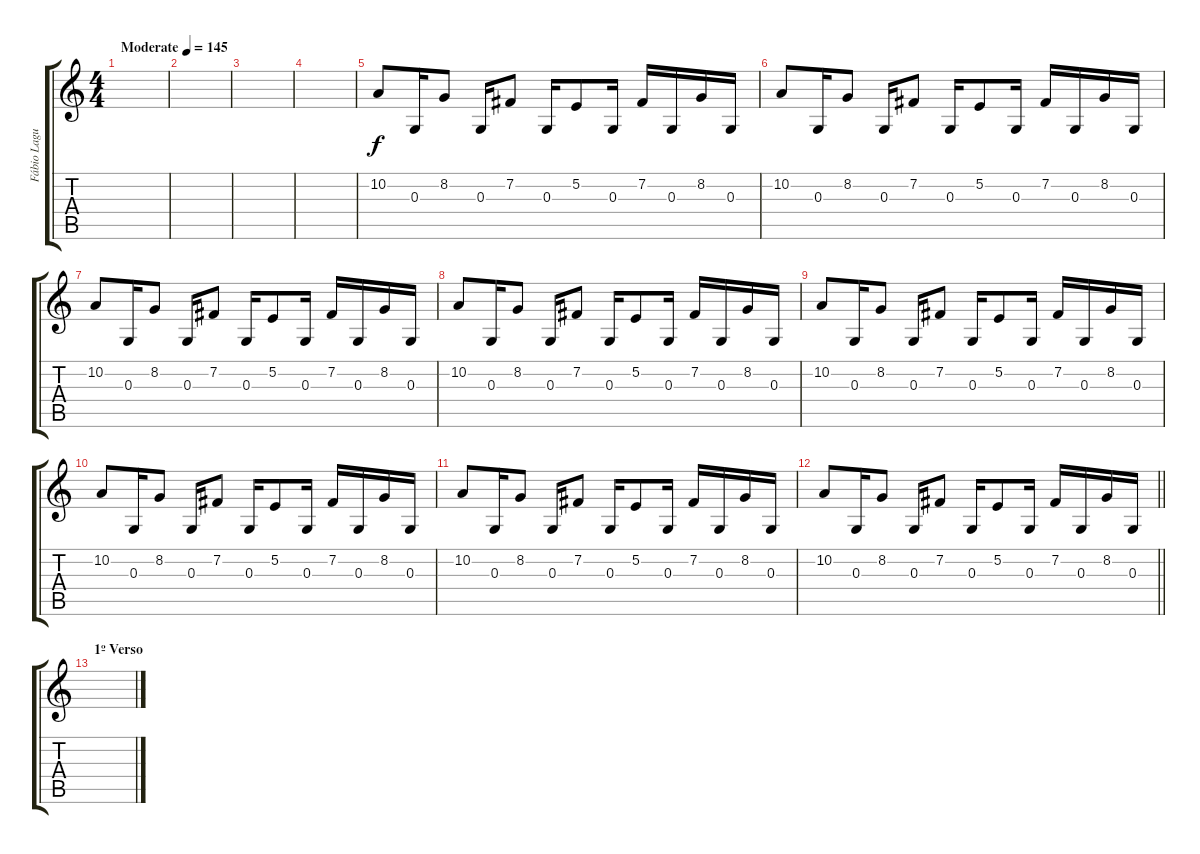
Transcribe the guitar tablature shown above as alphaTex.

\track ("Fábio Laguna" "Fábio Lagu") {instrument lead2sawtooth}
\staff {score tabs}
\tuning (E4 B3 G3 D3 A2 E2) {hide}
\ts (4 4)
\tempo (145 "Moderate")
\clef g2
\ks c
|
|
|
|
10.2.8 0.3.16 8.2.8 0.3.16 7.2.8 0.3.16 5.2.8 0.3.16 7.2.16 0.3.16 8.2.16 0.3.16 |
10.2.8 0.3.16 8.2.8 0.3.16 7.2.8 0.3.16 5.2.8 0.3.16 7.2.16 0.3.16 8.2.16 0.3.16 |
10.2.8 0.3.16 8.2.8 0.3.16 7.2.8 0.3.16 5.2.8 0.3.16 7.2.16 0.3.16 8.2.16 0.3.16 |
10.2.8 0.3.16 8.2.8 0.3.16 7.2.8 0.3.16 5.2.8 0.3.16 7.2.16 0.3.16 8.2.16 0.3.16 |
10.2.8 0.3.16 8.2.8 0.3.16 7.2.8 0.3.16 5.2.8 0.3.16 7.2.16 0.3.16 8.2.16 0.3.16 |
10.2.8 0.3.16 8.2.8 0.3.16 7.2.8 0.3.16 5.2.8 0.3.16 7.2.16 0.3.16 8.2.16 0.3.16 |
10.2.8 0.3.16 8.2.8 0.3.16 7.2.8 0.3.16 5.2.8 0.3.16 7.2.16 0.3.16 8.2.16 0.3.16 |
\barLineRight lightlight
10.2.8 0.3.16 8.2.8 0.3.16 7.2.8 0.3.16 5.2.8 0.3.16 7.2.16 0.3.16 8.2.16 0.3.16 |
\section ("" "1º Verso")
